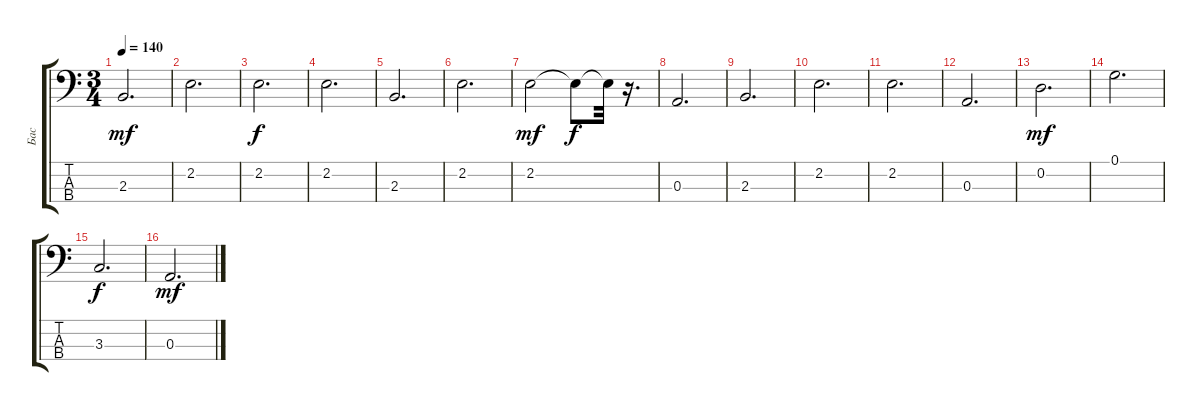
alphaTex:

\track ("Бас" "Бас") {instrument acousticbass}
\staff {score tabs}
\tuning (G2 D2 A1 E1) {hide}
\ts (3 4)
\tempo 140
\clef f4
\ks c
2.3.2{d dy mf} |
2.2.2{d} |
2.2.2{d dy f} |
2.2.2{d} |
2.3.2{d} |
2.2.2{d} |
2.2.2{dy mf} 2.2{t}.8{dy f} 2.2{t}.32 r.16{d} |
0.3.2{d} |
2.3.2{d} |
2.2.2{d} |
2.2.2{d} |
0.3.2{d} |
0.2.2{d dy mf} |
0.1.2{d} |
3.3.2{d dy f} |
0.3.2{d dy mf}
